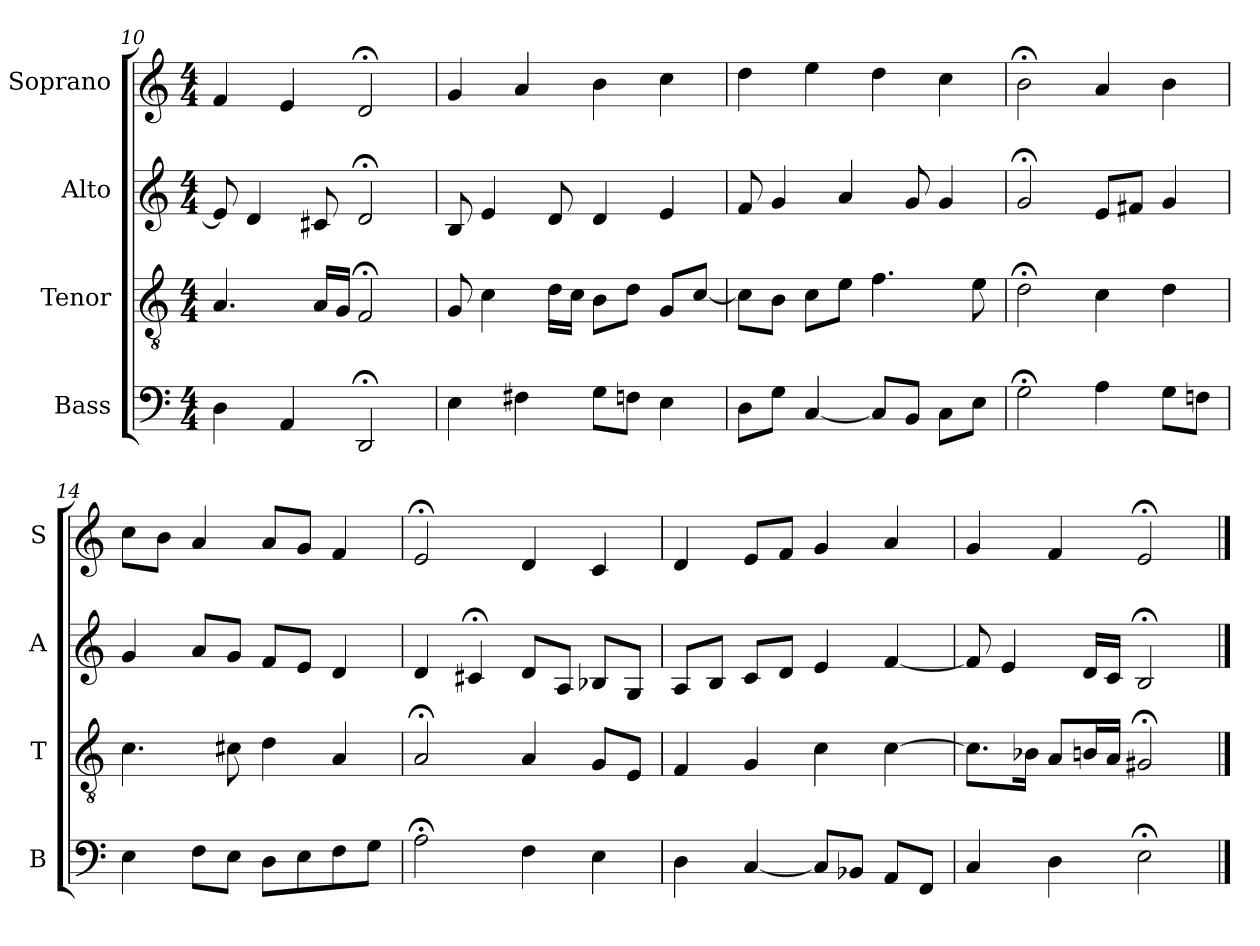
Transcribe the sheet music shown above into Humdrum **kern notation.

**kern	**kern	**kern	**kern
*part4	*part3	*part2	*part1
*staff4	*staff3	*staff2	*staff1
*I"Bass	*I"Tenor	*I"Alto	*I"Soprano
*I'B	*I'T	*I'A	*I'S
*clefF4	*clefGv2	*clefG2	*clefG2
*k[]	*k[]	*k[]	*k[]
*a:	*a:	*a:	*a:
*M4/4	*M4/4	*M4/4	*M4/4
=10	=10	=10	=10
4D	4.A	8e]	4f
.	.	4d	.
4AA	.	.	4e
.	16ALL	8c#X	.
.	16GJJ	.	.
2DD;<	2F;<	2d;<	2d;<
=11	=11	=11	=11
4E	8G	8B	4g
.	4c	4e	.
4F#X	.	.	4a
.	16dLL	8d	.
.	16cJJ	.	.
8GL	8BL	4d	4b
8FnJ	8dJ	.	.
4E	8GL	4e	4cc
.	[8cJ	.	.
=12	=12	=12	=12
8DL	8cL]	8f	4dd
8GJ	8BJ	4g	.
[4C	8cL	.	4ee
.	8eJ	4a	.
8CL]	4.f	.	4dd
8BBJ	.	8g	.
8CL	.	4g	4cc
8EJ	8e	.	.
=13	=13	=13	=13
2G;<	2d;<	2g;<	2b;<
4A	4c	8eL	4a
.	.	8f#XJ	.
8GL	4d	4g	4b
8FnJ	.	.	.
=14	=14	=14	=14
4E	4.c	4g	8ccL
.	.	.	8bJ
8FL	.	8aL	4a
8EJ	8c#X	8gJ	.
8DL	4d	8fL	8aL
8E	.	8eJ	8gJ
8F	4A	4d	4f
8GJ	.	.	.
=15	=15	=15	=15
2A;<	2A;<	4d	2e;<
.	.	4c#X;<	.
4F	4A	8dL	4d
.	.	8AJ	.
4E	8GL	8B-XL	4c
.	8EJ	8GJ	.
=16	=16	=16	=16
4D	4F	8AL	4d
.	.	8BJ	.
[4C	4G	8cL	8eL
.	.	8dJ	8fJ
8CL]	4c	4e	4g
8BB-XJ	.	.	.
8AAL	[4c	[4f	4a
8FFJ	.	.	.
=17	=17	=17	=17
4C	8.cL]	8f]	4g
.	.	4e	.
.	16B-XJk	.	.
4D	8AL	.	4f
.	16BnL	16dLL	.
.	16AJJ	16cJJ	.
2E;<	2G#X;<	2B;<	2e;<
==	==	==	==
*-	*-	*-	*-
